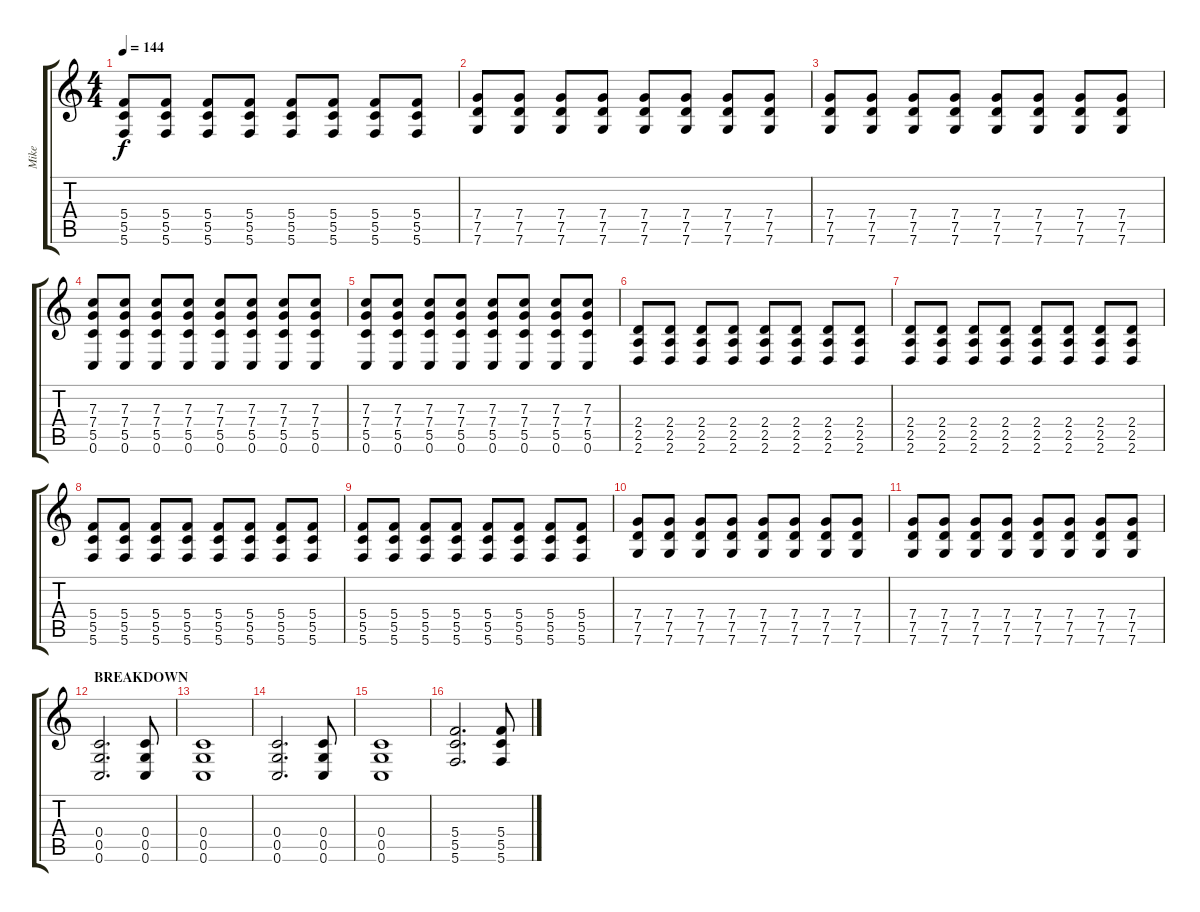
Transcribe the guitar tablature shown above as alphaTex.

\track ("Mike" "Mike") {instrument distortionguitar}
\staff {score tabs}
\tuning (D4 A3 F3 C3 G2 C2) {hide}
\ts (4 4)
\tempo 144
\clef g2
\ks c
(5.4 5.5 5.6).8{dy f} (5.4 5.5 5.6).8 (5.4 5.5 5.6).8 (5.4 5.5 5.6).8 (5.4 5.5 5.6).8 (5.4 5.5 5.6).8 (5.4 5.5 5.6).8 (5.4 5.5 5.6).8 |
(7.4 7.5 7.6).8 (7.4 7.5 7.6).8 (7.4 7.5 7.6).8 (7.4 7.5 7.6).8 (7.4 7.5 7.6).8 (7.4 7.5 7.6).8 (7.4 7.5 7.6).8 (7.4 7.5 7.6).8 |
(7.4 7.5 7.6).8 (7.4 7.5 7.6).8 (7.4 7.5 7.6).8 (7.4 7.5 7.6).8 (7.4 7.5 7.6).8 (7.4 7.5 7.6).8 (7.4 7.5 7.6).8 (7.4 7.5 7.6).8 |
(7.3 7.4 5.5 0.6).8 (7.3 7.4 5.5 0.6).8 (7.3 7.4 5.5 0.6).8 (7.3 7.4 5.5 0.6).8 (7.3 7.4 5.5 0.6).8 (7.3 7.4 5.5 0.6).8 (7.3 7.4 5.5 0.6).8 (7.3 7.4 5.5 0.6).8 |
(7.3 7.4 5.5 0.6).8 (7.3 7.4 5.5 0.6).8 (7.3 7.4 5.5 0.6).8 (7.3 7.4 5.5 0.6).8 (7.3 7.4 5.5 0.6).8 (7.3 7.4 5.5 0.6).8 (7.3 7.4 5.5 0.6).8 (7.3 7.4 5.5 0.6).8 |
(2.4 2.5 2.6).8 (2.4 2.5 2.6).8 (2.4 2.5 2.6).8 (2.4 2.5 2.6).8 (2.4 2.5 2.6).8 (2.4 2.5 2.6).8 (2.4 2.5 2.6).8 (2.4 2.5 2.6).8 |
(2.4 2.5 2.6).8 (2.4 2.5 2.6).8 (2.4 2.5 2.6).8 (2.4 2.5 2.6).8 (2.4 2.5 2.6).8 (2.4 2.5 2.6).8 (2.4 2.5 2.6).8 (2.4 2.5 2.6).8 |
(5.4 5.5 5.6).8 (5.4 5.5 5.6).8 (5.4 5.5 5.6).8 (5.4 5.5 5.6).8 (5.4 5.5 5.6).8 (5.4 5.5 5.6).8 (5.4 5.5 5.6).8 (5.4 5.5 5.6).8 |
(5.4 5.5 5.6).8 (5.4 5.5 5.6).8 (5.4 5.5 5.6).8 (5.4 5.5 5.6).8 (5.4 5.5 5.6).8 (5.4 5.5 5.6).8 (5.4 5.5 5.6).8 (5.4 5.5 5.6).8 |
(7.4 7.5 7.6).8 (7.4 7.5 7.6).8 (7.4 7.5 7.6).8 (7.4 7.5 7.6).8 (7.4 7.5 7.6).8 (7.4 7.5 7.6).8 (7.4 7.5 7.6).8 (7.4 7.5 7.6).8 |
(7.4 7.5 7.6).8 (7.4 7.5 7.6).8 (7.4 7.5 7.6).8 (7.4 7.5 7.6).8 (7.4 7.5 7.6).8 (7.4 7.5 7.6).8 (7.4 7.5 7.6).8 (7.4 7.5 7.6).8 |
\section ("" "BREAKDOWN")
(0.4 0.5 0.6).2{d} (0.4 0.5 0.6).8 |
(0.4 0.5 0.6).1 |
(0.4 0.5 0.6).2{d} (0.4 0.5 0.6).8 |
(0.4 0.5 0.6).1 |
(5.4 5.5 5.6).2{d} (5.4 5.5 5.6).8
